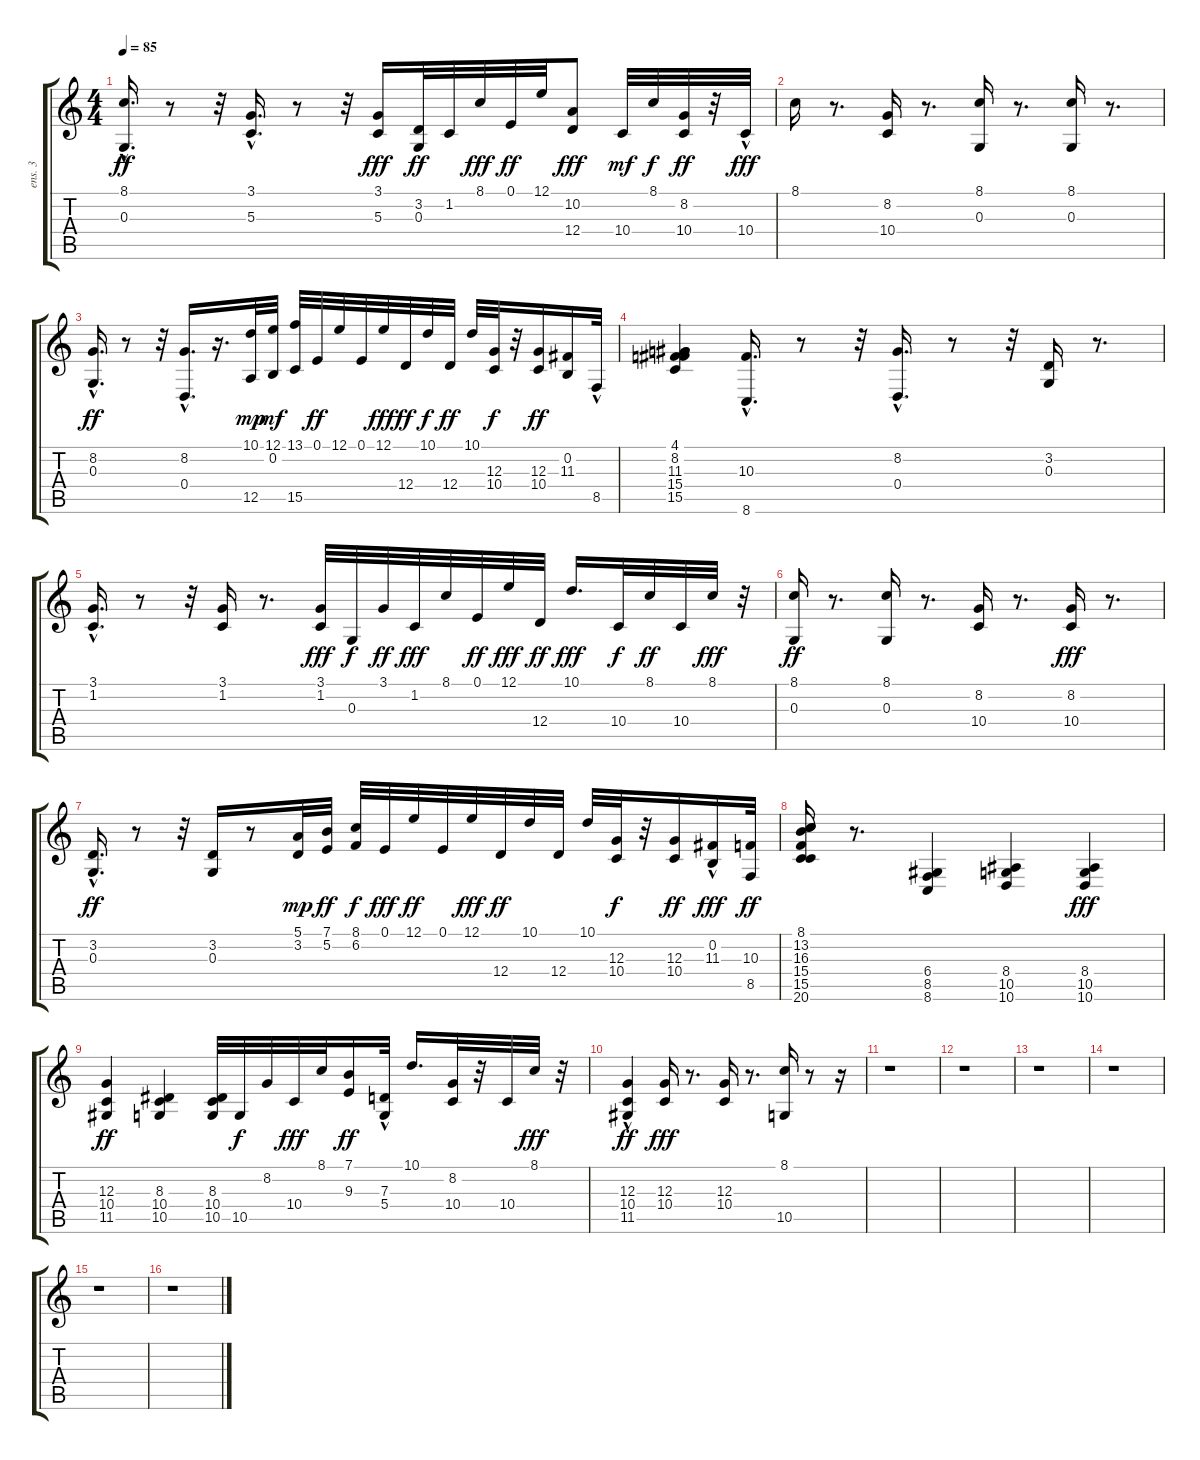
\track ("ens. 3" "ens. 3") {instrument stringensemble1}
\staff {score tabs}
\tuning (E4 B3 G3 D3 A2 E2) {hide}
\ts (4 4)
\tempo 85
\clef g2
\ks c
(8.1{hac} 0.3).16{d dy ff} r.8 r.32 (3.1{hac} 5.3{hac}).16{d} r.8 r.32 (3.1 5.3).16{dy fff} (3.2 0.3).32{dy ff} 1.2.32 8.1.32{dy fff} 0.1.32{dy ff} 12.1.32 (10.2 12.4).8{dy fff} 10.4.32{dy mf} 8.1.32{dy f} (8.2 10.4).32{dy ff} r.32 10.4{hac}.32{dy fff} |
8.1.16 r.8{d} (8.2 10.4).16 r.8{d} (8.1 0.3).16 r.8{d} (8.1 0.3).16 r.8{d} |
(8.2 0.3{hac}).16{d dy ff} r.8 r.32 (8.2 0.4{hac}).16{d} r.16{d} (10.1 12.5).32{dy mp} (12.1 0.2).32{dy mf} (13.1 15.5).32 0.1.32{dy ff} 12.1.32 0.1.32 12.1.32{dy fff} 12.4.32{dy ff} 10.1.32{dy f} 12.4.32{dy ff} 10.1.32 (12.3 10.4).32{dy f} r.32 (12.3 10.4).16{dy ff} (0.2 11.3).16 8.5{hac}.32 |
(4.1 8.2 11.3 15.4 15.5).4 (10.3{hac} 8.6).16{d} r.8 r.32 (8.2{hac} 0.4).16{d} r.8 r.32 (3.2 0.3).16 r.8{d} |
(3.1 1.2{hac}).16{d} r.8 r.32 (3.1 1.2).16 r.8{d} (3.1 1.2).32{dy fff} 0.3.32{dy f} 3.1.32{dy ff} 1.2.32{dy fff} 8.1.32 0.1.32{dy ff} 12.1.32{dy fff} 12.4.32{dy ff} 10.1.16{d dy fff} 10.4.32{dy f} 8.1.32{dy ff} 10.4.32 8.1.32{dy fff} r.32 |
(8.1 0.3).16{dy ff} r.8{d} (8.1 0.3).16 r.8{d} (8.2 10.4).16 r.8{d} (8.2 10.4).16{dy fff} r.8{d} |
(3.2{hac} 0.3{hac}).16{d dy ff} r.8 r.32 (3.2 0.3).16 r.8 (5.1 3.2).32{dy mp} (7.1 5.2).32{dy ff} (8.1 6.2).32{dy f} 0.1.32{dy fff} 12.1.32{dy ff} 0.1.32 12.1.32{dy fff} 12.4.32{dy ff} 10.1.32 12.4.32 10.1.32 (12.3 10.4).32{dy f} r.32 (12.3 10.4).16{dy ff} (0.2{hac} 11.3).16{dy fff} (10.3 8.5).32{dy ff} |
(8.1 13.2 16.3 15.4 15.5 20.6).16{instrument stringensemble1} r.8{d} (6.4 8.5 8.6).4 (8.4 10.5 10.6).4 (8.4 10.5 10.6).4{dy fff} |
(12.3 10.4 11.5).4{dy ff} (8.3 10.4 10.5).4 (8.3 10.4 10.5).32 10.5.32{dy f} 8.2.32 10.4.32{dy fff} 8.1.32 (7.1 9.3).16{dy ff} (7.3 5.4{hac}).32 10.1.16{d} (8.2 10.4).32 r.32 10.4.32 8.1.32{dy fff} r.32 |
(12.3 10.4 11.5{hac}).4{dy ff} (12.3 10.4).16{dy fff} r.8{d} (12.3 10.4).16 r.8{d} (8.1 10.5).16 r.8 r.16 |
r.1 |
r.1 |
r.1 |
r.1 |
r.1 |
r.1
